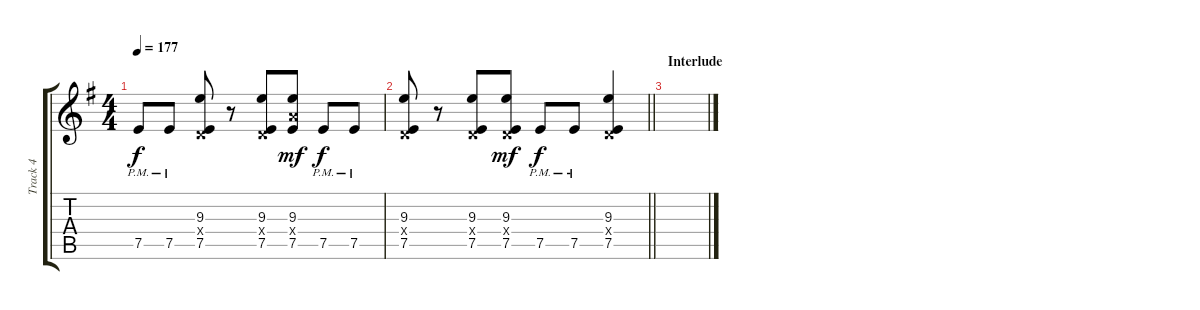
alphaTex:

\track ("Track 4" "Track 4") {instrument distortionguitar}
\staff {score tabs}
\tuning (E4 B3 G3 D3 A2 D2) {hide}
\ts (4 4)
\tempo 177
\clef g2
\ks g
7.5{pm}.8{dy f} 7.5{pm}.8 (9.3 0.4{x} 7.5).8 r.8 (9.3 0.4{x} 7.5).8 (9.3 7.4{x} 7.5).8{dy mf} 7.5{pm}.8{dy f} 7.5{pm}.8 |
\barLineRight lightlight
(9.3 0.4{x} 7.5).8 r.8 (9.3 0.4{x} 7.5).8 (9.3 0.4{x} 7.5).8{dy mf} 7.5{pm}.8{dy f} 7.5{pm}.8 (9.3 0.4{x} 7.5).4 |
\section ("" "Interlude")
